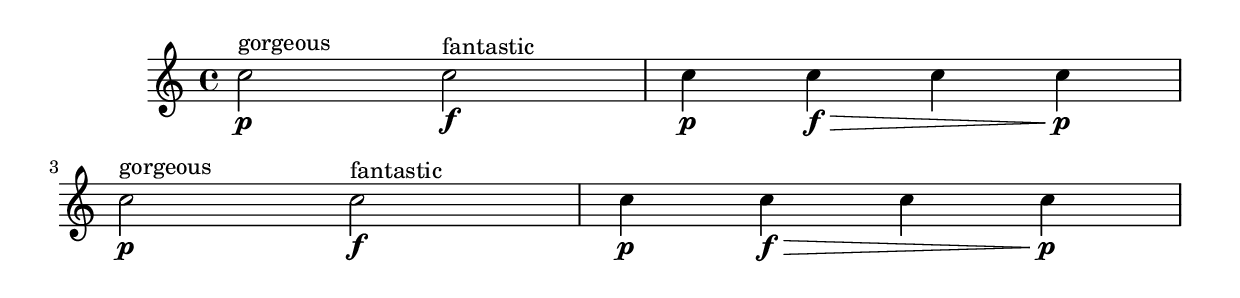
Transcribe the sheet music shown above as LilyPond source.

%% Do not edit this file; it is automatically
%% generated from LSR http://lsr.dsi.unimi.it
%% This file is in the public domain.
\version "2.13.29"

\header {
  lsrtags = "tweaks-and-overrides, spacing"

%% Translation of GIT committish: 0b55335aeca1de539bf1125b717e0c21bb6fa31b
  texidoces = "
Mediante el establecimiento de la propiedad @code{'Y-extent} a un valor
adecuado, todos los objetos @code{DynamicLineSpanner} (reguladores e
indicaciones dinámicas textuales) se pueden alinear con un punto de
referencia común, independientemente de sus dimensiones.  De esta
manera, todos los elementos estarán alineados verticalmente,
produciendo así un resultado más satisfactorio.

Se usa una idea similar para alinear las inscripciones de texto a lo
largo de su línea de base.

"
  doctitlees = "Indicaciones dinámicas y textuales alineadas verticalmente"

%% Translation of GIT committish: 0a868be38a775ecb1ef935b079000cebbc64de40
texidocde = "
Indem man die @code{'Y-extent}-Eigenschaft auf einen passenden Wert setzt,
können alle @code{DynamicLineSpanner}-Objekte (Crescendo-Klammern und
Dynamik-Texte)  (hairpins and dynamic texts) unabhängig von ihrer
wirklichen Ausdehnung an einem gemeinsamen Referenzpunkt ausgerichtet werden.
Auf diese Weise ist jedes Element vertikal ausgerichtet und der Notensatz
sieht ansprechender aus.

Die gleiche Idee wird benutzt, um Textbeschriftungen an ihrer
Grundlinie auszurichten.

"
  doctitlede = "Vertikale Ausrichtung von Dynamik und Textbeschriftung beeinflussen"
%% Translation of GIT committish: 217cd2b9de6e783f2a5c8a42be9c70a82195ad20
  texidocfr = "
Vous pourrez, en jouant sur la propriété @code{'Y-extent}, aligner les
différents objets @code{DynamicLineSpanner} (souflets ou textuels)
quelle que soit leur étendue, par rapport à un même point de référence.
Tous les éléments seront alors centrés sur une même ligne, ce qui sera
visuellement plus agréable.

C'est le même principe qui sert à aligner les indications textuelles sur
une ligne de référence.

"
  doctitlefr = "Alignement vertical des nuances indications textuelles"


  texidoc = "
By setting the @code{'Y-extent} property to a suitable value, all
@code{DynamicLineSpanner} objects (hairpins and dynamic texts) can be
aligned to a common reference point, regardless of their actual extent.
This way, every element will be vertically aligned, thus producing a
more pleasing output.

The same idea is used to align the text scripts along their baseline.

"
  doctitle = "Vertically aligned dynamics and textscripts"
} % begin verbatim

music = \relative c'' {
  c2\p^\markup { gorgeous } c\f^\markup { fantastic }
  c4\p c\f\> c c\!\p
}

{
  \music \break
  \override DynamicLineSpanner #'staff-padding = #2.0
  \override DynamicLineSpanner #'Y-extent = #'(-1.5 . 1.5)
  \override TextScript #'Y-extent = #'(-1.5 . 1.5)
  \music
}

